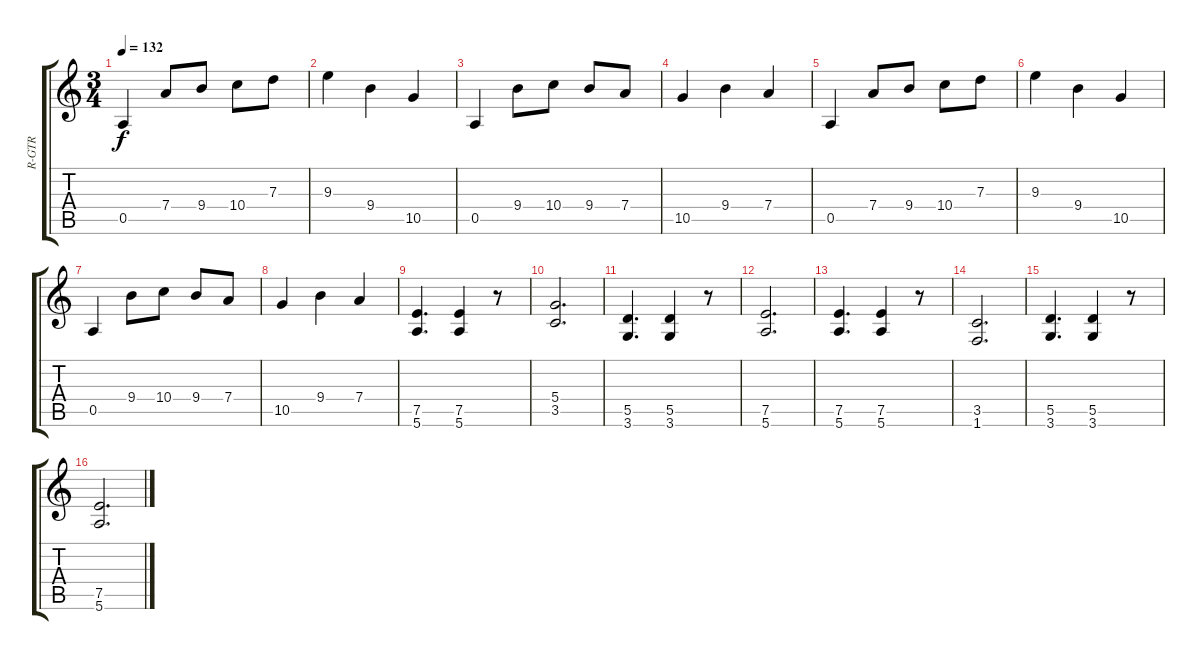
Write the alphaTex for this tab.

\track ("R-GTR" "R-GTR") {instrument distortionguitar}
\staff {score tabs}
\tuning (E4 B3 G3 D3 A2 E2) {hide}
\ts (3 4)
\tempo 132
\clef g2
\ks c
0.5.4{dy f} 7.4.8 9.4.8 10.4.8 7.3.8 |
9.3.4 9.4.4 10.5.4 |
0.5.4 9.4.8 10.4.8 9.4.8 7.4.8 |
10.5.4 9.4.4 7.4.4 |
0.5.4 7.4.8 9.4.8 10.4.8 7.3.8 |
9.3.4 9.4.4 10.5.4 |
0.5.4 9.4.8 10.4.8 9.4.8 7.4.8 |
10.5.4 9.4.4 7.4.4 |
(7.5 5.6).4{d} (7.5 5.6).4 r.8 |
(5.4 3.5).2{d} |
(5.5 3.6).4{d} (5.5 3.6).4 r.8 |
(7.5 5.6).2{d} |
(7.5 5.6).4{d} (7.5 5.6).4 r.8 |
(3.5 1.6).2{d} |
(5.5 3.6).4{d} (5.5 3.6).4 r.8 |
(7.5 5.6).2{d}
